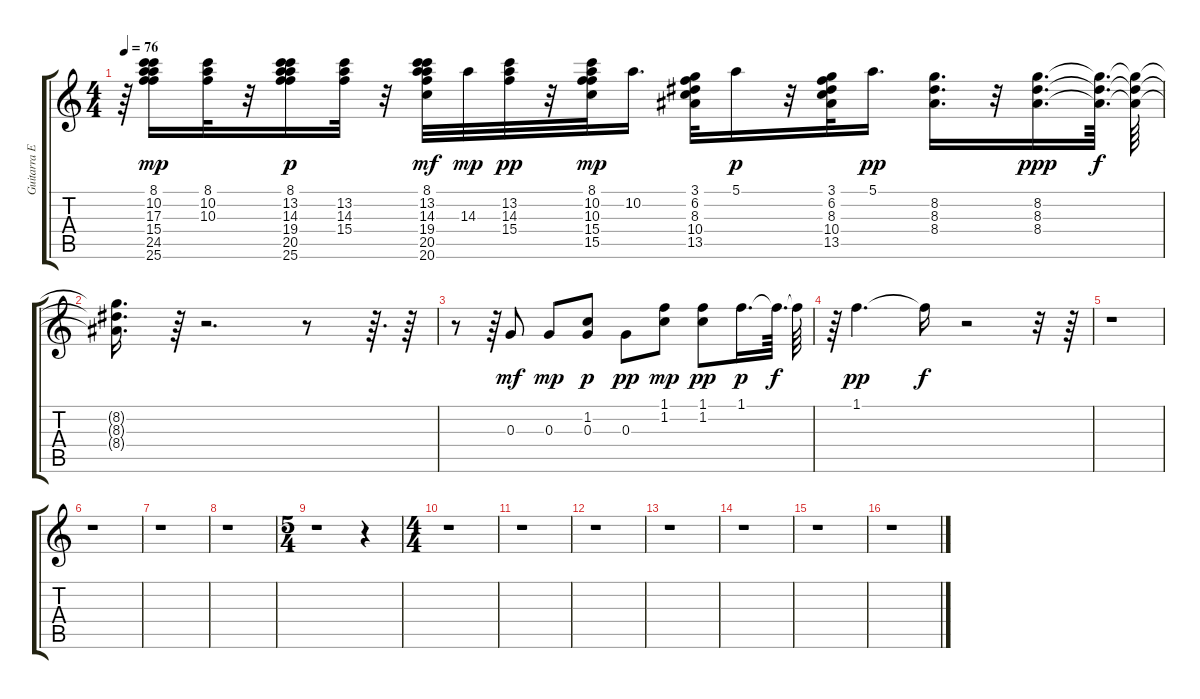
\track ("Guitarra Electrica - Delay 2" "Guitarra E") {instrument electricguitarjazz}
\staff {score tabs}
\tuning (E4 B3 G3 D3 A2 E2) {hide}
\ts (4 4)
\tempo 76
\clef g2
\ks c
r.64{dy mp} (8.1 10.2 17.3 15.4 24.5 25.6).16 (8.1 10.2 10.3).32 r.32 (8.1 13.2 14.3 19.4 20.5 25.6).16{dy p} (13.2 14.3 15.4).32 r.32 (8.1 13.2 14.3 19.4 20.5 20.6).32{dy mf} 14.3.32{dy mp} (13.2 14.3 15.4).32{dy pp} r.32 (8.1 10.2 10.3 15.4 15.5).32{dy mp} 10.2.16{d} (3.1 6.2 8.3 10.4 13.5).32 5.1.16{dy p} r.32 (3.1 6.2 8.3 10.4 13.5).32 5.1.16{d dy pp} (8.2 8.3 8.4).16{d} r.32 (8.2 8.3 8.4).16{d dy ppp} (8.2{t} 8.3{t} 8.4{t}).64{d dy f} (8.2{t} 8.3{t} 8.4{t}).64 |
(8.2{t} 8.3{t} 8.4{t}).16{d} r.64 r.2{d} r.8 r.64{d} r.64 |
r.8 r.64 0.3.8{dy mf} 0.3.8{dy mp} (1.2 0.3).8{dy p} 0.3.8{dy pp} (1.1 1.2).8{dy mp} (1.1 1.2).8{dy pp} 1.1.16{d dy p} 1.1{t}.64{d dy f} 1.1{t}.64 |
r.64 1.1.4{d dy pp} 1.1{t}.16{dy f} r.2 r.32 r.64 |
r.1 |
r.1 |
r.1 |
r.1 |
\ts (5 4)
r.1 r.4 |
\ts (4 4)
r.1 |
r.1 |
r.1 |
r.1 |
r.1 |
r.1 |
r.1
